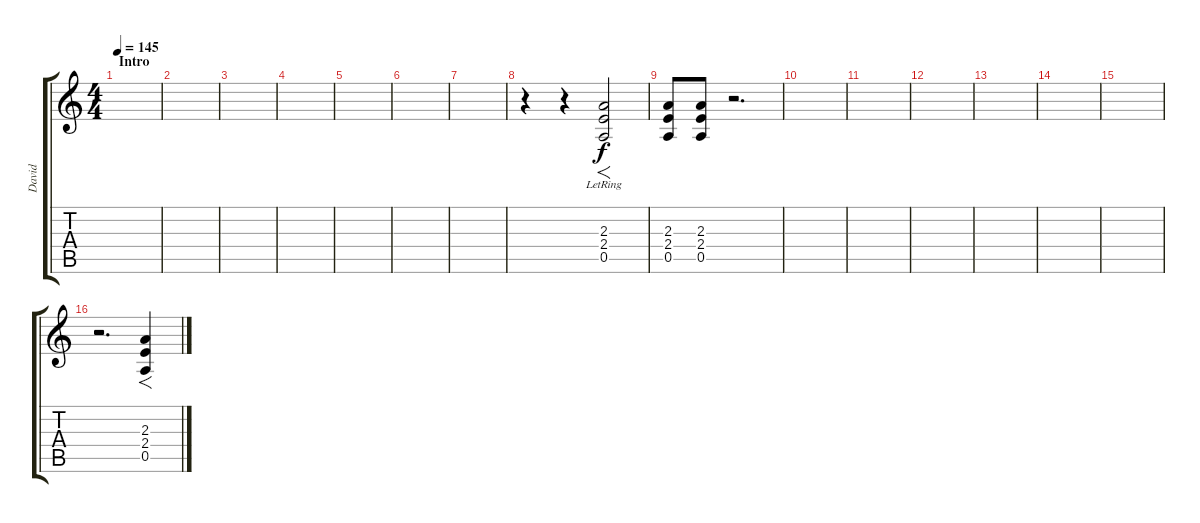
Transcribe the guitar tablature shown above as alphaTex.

\track ("David" "David") {instrument distortionguitar}
\staff {score tabs}
\tuning (E4 B3 G3 D3 A2 E2) {hide}
\ts (4 4)
\section ("" "Intro")
\tempo 145
\clef g2
\ks c
|
|
|
|
|
|
|
r.4 r.4 (2.3{lr} 2.4 0.5).2{f} |
(2.3 2.4 0.5).8 (2.3 2.4 0.5).8 r.2{d} |
|
|
|
|
|
|
r.2{d} (2.3 2.4 0.5).4{f}
